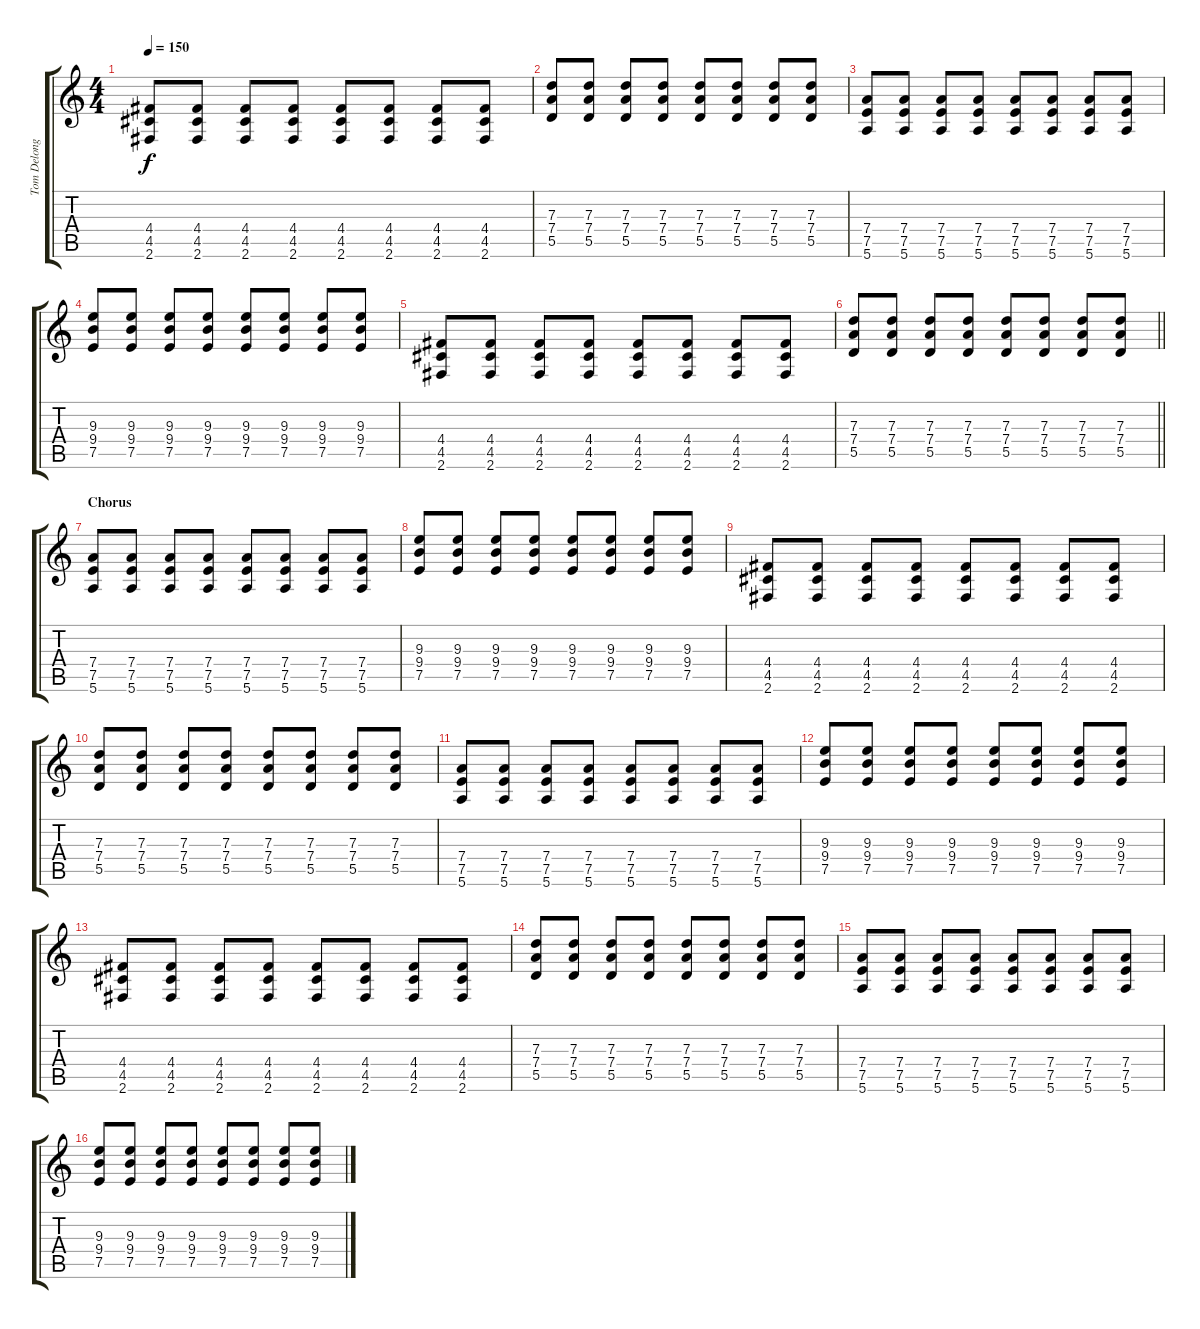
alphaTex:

\track ("Tom Delonge - Guitar" "Tom Delong") {instrument distortionguitar}
\staff {score tabs}
\tuning (E4 B3 G3 D3 A2 E2) {hide}
\ts (4 4)
\tempo 150
\clef g2
\ks c
(4.4 4.5 2.6).8{dy f} (4.4 4.5 2.6).8 (4.4 4.5 2.6).8 (4.4 4.5 2.6).8 (4.4 4.5 2.6).8 (4.4 4.5 2.6).8 (4.4 4.5 2.6).8 (4.4 4.5 2.6).8 |
(7.3 7.4 5.5).8 (7.3 7.4 5.5).8 (7.3 7.4 5.5).8 (7.3 7.4 5.5).8 (7.3 7.4 5.5).8 (7.3 7.4 5.5).8 (7.3 7.4 5.5).8 (7.3 7.4 5.5).8 |
(7.4 7.5 5.6).8 (7.4 7.5 5.6).8 (7.4 7.5 5.6).8 (7.4 7.5 5.6).8 (7.4 7.5 5.6).8 (7.4 7.5 5.6).8 (7.4 7.5 5.6).8 (7.4 7.5 5.6).8 |
(9.3 9.4 7.5).8 (9.3 9.4 7.5).8 (9.3 9.4 7.5).8 (9.3 9.4 7.5).8 (9.3 9.4 7.5).8 (9.3 9.4 7.5).8 (9.3 9.4 7.5).8 (9.3 9.4 7.5).8 |
(4.4 4.5 2.6).8 (4.4 4.5 2.6).8 (4.4 4.5 2.6).8 (4.4 4.5 2.6).8 (4.4 4.5 2.6).8 (4.4 4.5 2.6).8 (4.4 4.5 2.6).8 (4.4 4.5 2.6).8 |
\barLineRight lightlight
(7.3 7.4 5.5).8 (7.3 7.4 5.5).8 (7.3 7.4 5.5).8 (7.3 7.4 5.5).8 (7.3 7.4 5.5).8 (7.3 7.4 5.5).8 (7.3 7.4 5.5).8 (7.3 7.4 5.5).8 |
\section ("" "Chorus")
(7.4 7.5 5.6).8 (7.4 7.5 5.6).8 (7.4 7.5 5.6).8 (7.4 7.5 5.6).8 (7.4 7.5 5.6).8 (7.4 7.5 5.6).8 (7.4 7.5 5.6).8 (7.4 7.5 5.6).8 |
(9.3 9.4 7.5).8 (9.3 9.4 7.5).8 (9.3 9.4 7.5).8 (9.3 9.4 7.5).8 (9.3 9.4 7.5).8 (9.3 9.4 7.5).8 (9.3 9.4 7.5).8 (9.3 9.4 7.5).8 |
(4.4 4.5 2.6).8 (4.4 4.5 2.6).8 (4.4 4.5 2.6).8 (4.4 4.5 2.6).8 (4.4 4.5 2.6).8 (4.4 4.5 2.6).8 (4.4 4.5 2.6).8 (4.4 4.5 2.6).8 |
(7.3 7.4 5.5).8 (7.3 7.4 5.5).8 (7.3 7.4 5.5).8 (7.3 7.4 5.5).8 (7.3 7.4 5.5).8 (7.3 7.4 5.5).8 (7.3 7.4 5.5).8 (7.3 7.4 5.5).8 |
(7.4 7.5 5.6).8 (7.4 7.5 5.6).8 (7.4 7.5 5.6).8 (7.4 7.5 5.6).8 (7.4 7.5 5.6).8 (7.4 7.5 5.6).8 (7.4 7.5 5.6).8 (7.4 7.5 5.6).8 |
(9.3 9.4 7.5).8 (9.3 9.4 7.5).8 (9.3 9.4 7.5).8 (9.3 9.4 7.5).8 (9.3 9.4 7.5).8 (9.3 9.4 7.5).8 (9.3 9.4 7.5).8 (9.3 9.4 7.5).8 |
(4.4 4.5 2.6).8 (4.4 4.5 2.6).8 (4.4 4.5 2.6).8 (4.4 4.5 2.6).8 (4.4 4.5 2.6).8 (4.4 4.5 2.6).8 (4.4 4.5 2.6).8 (4.4 4.5 2.6).8 |
(7.3 7.4 5.5).8 (7.3 7.4 5.5).8 (7.3 7.4 5.5).8 (7.3 7.4 5.5).8 (7.3 7.4 5.5).8 (7.3 7.4 5.5).8 (7.3 7.4 5.5).8 (7.3 7.4 5.5).8 |
(7.4 7.5 5.6).8 (7.4 7.5 5.6).8 (7.4 7.5 5.6).8 (7.4 7.5 5.6).8 (7.4 7.5 5.6).8 (7.4 7.5 5.6).8 (7.4 7.5 5.6).8 (7.4 7.5 5.6).8 |
(9.3 9.4 7.5).8 (9.3 9.4 7.5).8 (9.3 9.4 7.5).8 (9.3 9.4 7.5).8 (9.3 9.4 7.5).8 (9.3 9.4 7.5).8 (9.3 9.4 7.5).8 (9.3 9.4 7.5).8
